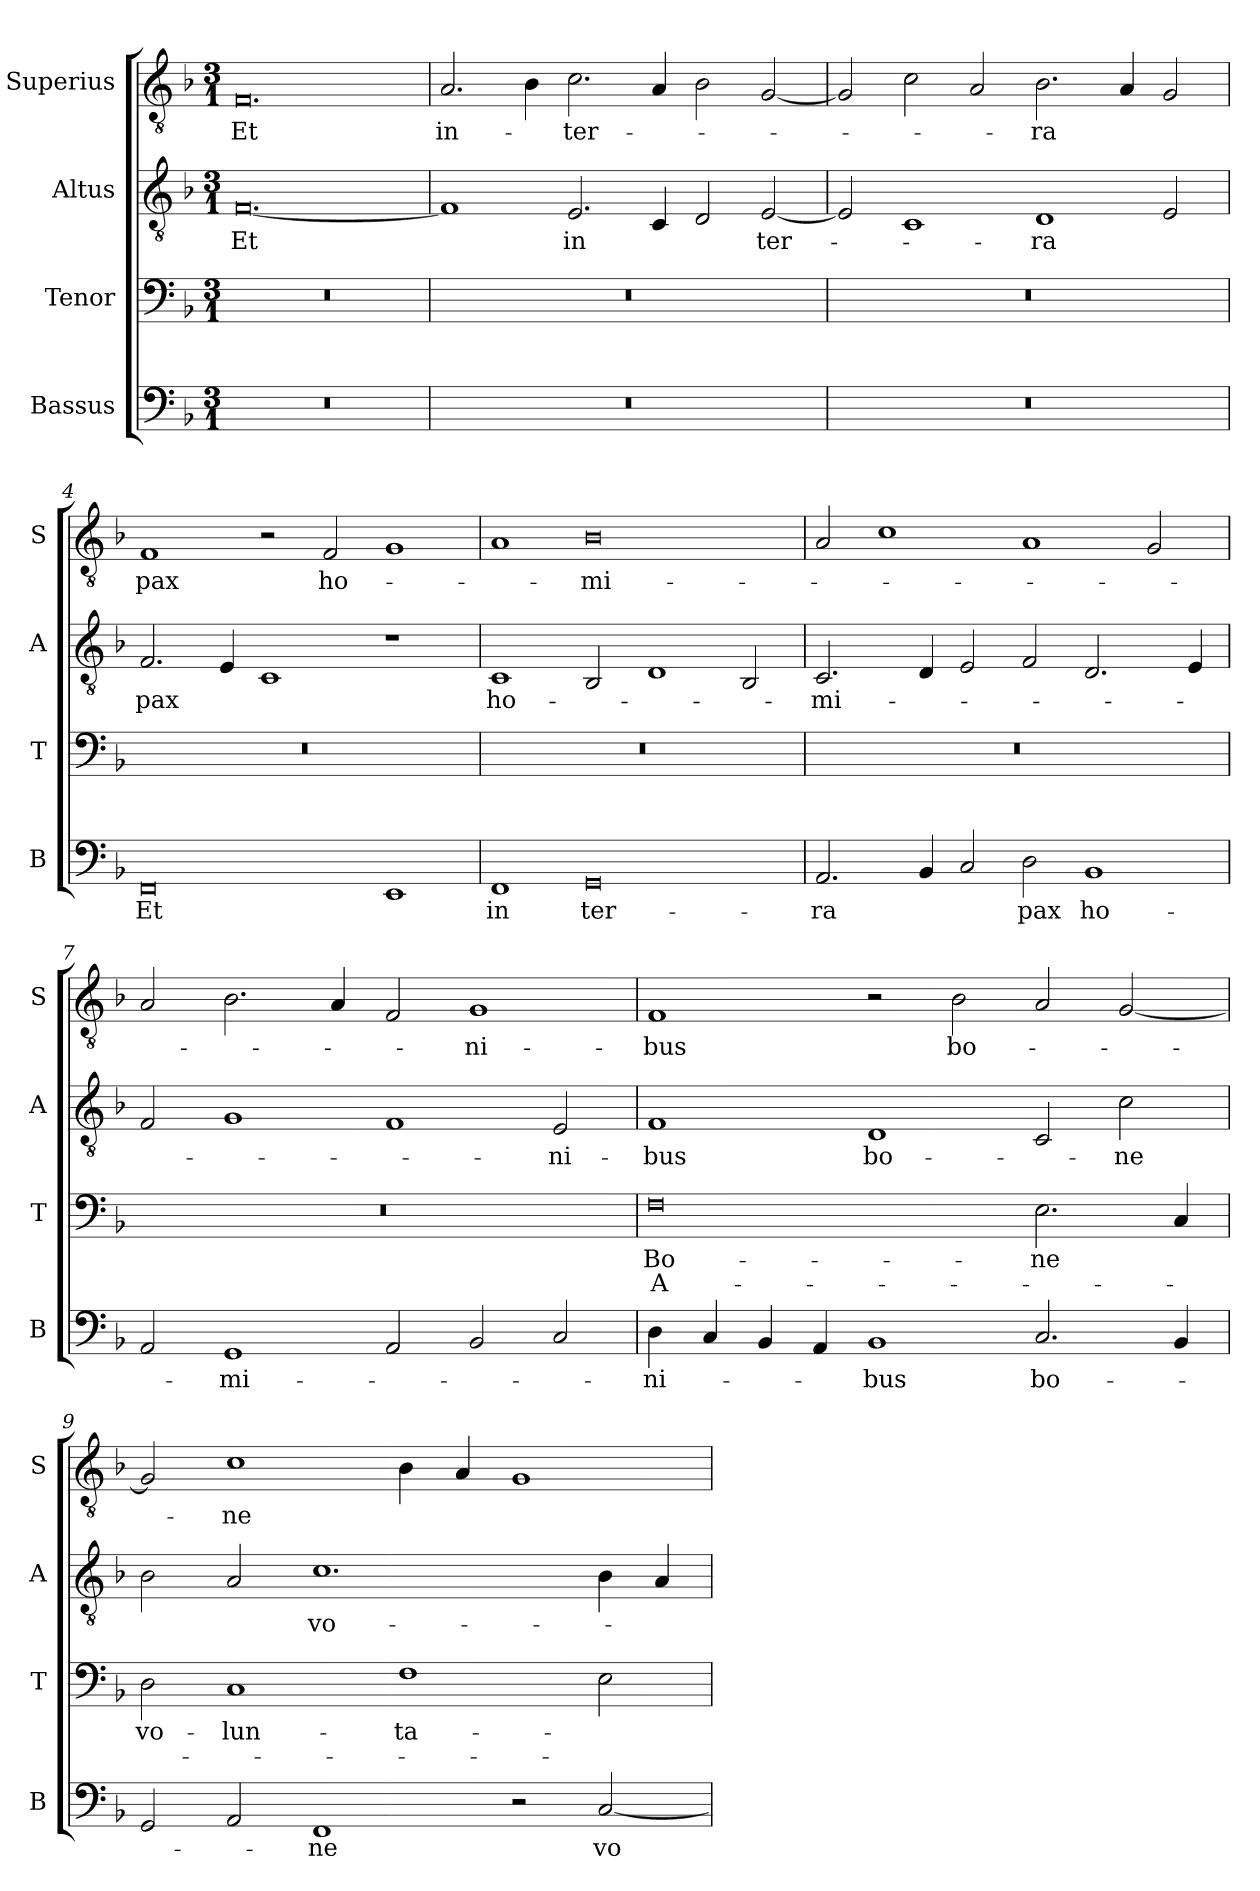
**kern	**text	**kern	**text	**text	**kern	**text	**kern	**text
*part4	*part4	*part3	*part3	*part3	*part2	*part2	*part1	*part1
*staff4	*staff4	*staff3	*staff3	*staff3	*staff2	*staff2	*staff1	*staff1
*I"Bassus	*	*I"Tenor	*	*	*I"Altus	*	*I"Superius	*
*I'B	*	*I'T	*	*	*I'A	*	*I'S	*
*clefF4	*	*clefF4	*	*	*clefGv2	*	*clefGv2	*
*k[b-]	*	*k[b-]	*	*	*k[b-]	*	*k[b-]	*
*d:	*	*d:	*	*	*d:	*	*d:	*
*M3/1	*	*M3/1	*	*	*M3/1	*	*M3/1	*
=1	=1	=1	=1	=1	=1	=1	=1	=1
0.r	.	0.r	.	.	[0.F	Et	0.F	Et
=2	=2	=2	=2	=2	=2	=2	=2	=2
0.r	.	0.r	.	.	1F]	.	2.A	in-
.	.	.	.	.	.	.	4B-	.
.	.	.	.	.	2.E	in	2.c	-ter-
.	.	.	.	.	4C	.	4A	.
.	.	.	.	.	2D	.	2B-	.
.	.	.	.	.	[2E	ter-	[2G	.
=3	=3	=3	=3	=3	=3	=3	=3	=3
0.r	.	0.r	.	.	2E]	.	2G]	.
.	.	.	.	.	1C	.	2c	.
.	.	.	.	.	.	.	2A	.
.	.	.	.	.	1D	-ra	2.B-	-ra
.	.	.	.	.	.	.	4A	.
.	.	.	.	.	2E	.	2G	.
=4	=4	=4	=4	=4	=4	=4	=4	=4
!	!LO:LY:i	!	!	!	!	!	!	!
0FF	Et	0.r	.	.	2.F	pax	1F	pax
.	.	.	.	.	4E	.	.	.
.	.	.	.	.	1C	.	2r	.
.	.	.	.	.	.	.	2F	ho-
1EE	.	.	.	.	1r	.	1G	.
=5	=5	=5	=5	=5	=5	=5	=5	=5
!	!LO:LY:i	!	!	!	!	!	!	!
1FF	in	0.r	.	.	1C	ho-	1A	.
!	!LO:LY:i	!	!	!	!	!	!	!
0GG	ter-	.	.	.	2BB-	.	0B-	-mi-
.	.	.	.	.	1D	.	.	.
.	.	.	.	.	2BB-	.	.	.
=6	=6	=6	=6	=6	=6	=6	=6	=6
!	!LO:LY:i	!	!	!	!	!	!	!
2.AA	-ra	0.r	.	.	2.C	-mi-	2A	.
.	.	.	.	.	.	.	1c	.
4BB-	.	.	.	.	4D	.	.	.
2C	.	.	.	.	2E	.	.	.
!	!LO:LY:i	!	!	!	!	!	!	!
2D	pax	.	.	.	2F	.	1A	.
1BB-	ho-	.	.	.	2.D	.	.	.
.	.	.	.	.	.	.	2G	.
.	.	.	.	.	4E	.	.	.
=7	=7	=7	=7	=7	=7	=7	=7	=7
2AA	.	0.r	.	.	2F	.	2A	.
1GG	-mi-	.	.	.	1G	.	2.B-	.
.	.	.	.	.	.	.	4A	.
2AA	.	.	.	.	1F	.	2F	.
2BB-	.	.	.	.	.	.	1G	-ni-
2C	.	.	.	.	2E	-ni-	.	.
=8	=8	=8	=8	=8	=8	=8	=8	=8
4D	-ni-	0F	Bo-	A-	1F	-bus	1F	-bus
4C	.	.	.	.	.	.	.	.
4BB-	.	.	.	.	.	.	.	.
4AA	.	.	.	.	.	.	.	.
1BB-	-bus	.	.	.	1D	bo-	2r	.
.	.	.	.	.	.	.	2B-	bo-
2.C	bo-	2.E	-ne	.	2C	.	2A	.
.	.	.	.	.	2c	-ne	[2G	.
4BB-	.	4C	.	.	.	.	.	.
=9	=9	=9	=9	=9	=9	=9	=9	=9
2GG	.	2D	vo-	.	2B-	.	2G]	.
2AA	.	1C	-lun-	.	2A	.	1c	-ne
1FF	-ne	.	.	.	1.c	vo-	.	.
.	.	1F	-ta-	.	.	.	4B-	.
.	.	.	.	.	.	.	4A	.
2r	.	.	.	.	.	.	1G	.
[2C	vo-	2E	.	.	4B-	.	.	.
.	.	.	.	.	4A	.	.	.
=	=	=	=	=	=	=	=	=
*-	*-	*-	*-	*-	*-	*-	*-	*-
